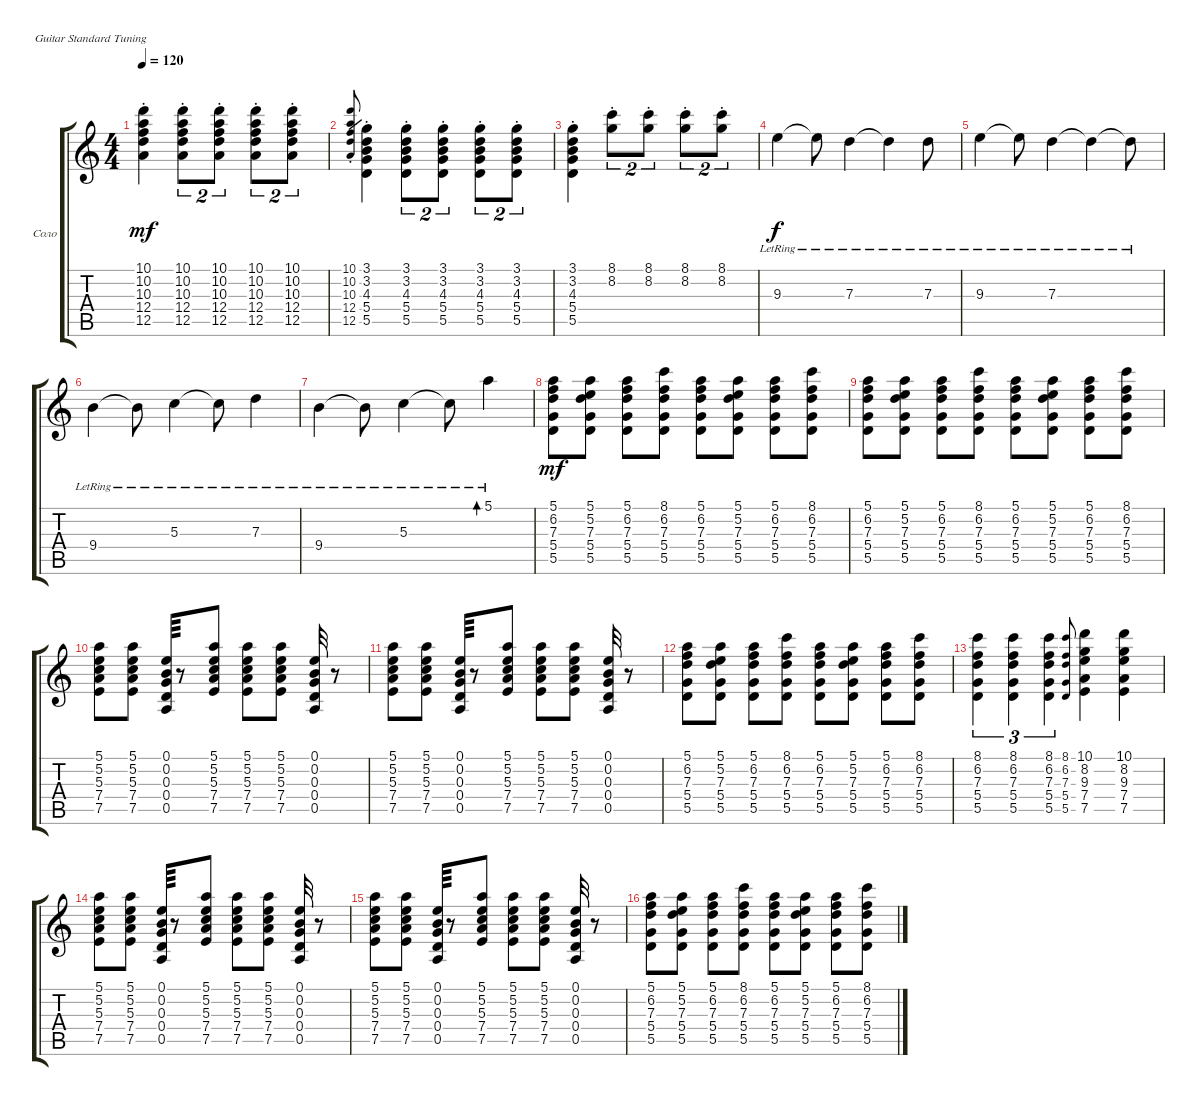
\defaultSystemsLayout 4
\bracketExtendMode groupsimilarinstruments
\firstSystemTrackNameOrientation horizontal
\otherSystemsTrackNameOrientation horizontal
\track ("Юра Каспарян" "Соло") {instrument electricguitarclean}
\staff {score tabs}
\tuning (E4 B3 G3 D3 A2 E2)
\ts (4 4)
\tempo 120
\clef g2
\scale
0.333333
\ks c
(12.5{st} 12.4{st} 10.3{st} 10.2{st} 10.1{st}).4{dy mf} (12.5{st} 12.4{st} 10.3{st} 10.2{st} 10.1{st}).8{tu (2 3)} (12.5{st} 12.4{st} 10.3{st} 10.2{st} 10.1{st}).8{tu (2 3)} (12.5{st} 12.4{st} 10.3{st} 10.2{st} 10.1{st}).8{tu (2 3)} (12.5{st} 12.4{st} 10.3{st} 10.2{st} 10.1{st}).8{tu (2 3)} |
\scale
0.333333 (12.5{st} 12.4{st} 10.3{st} 10.2{st} 10.1{st}).8{tu (2 3) gr} (3.1{st} 3.2{st} 4.3{st} 5.4{st} 5.5{st}).4 (3.1{st} 3.2{st} 4.3{st} 5.4{st} 5.5{st}).8{tu (2 3)} (3.1{st} 3.2{st} 4.3{st} 5.4{st} 5.5{st}).8{tu (2 3)} (3.1{st} 3.2{st} 4.3{st} 5.4{st} 5.5{st}).8{tu (2 3)} (3.1{st} 3.2{st} 4.3{st} 5.4{st} 5.5{st}).8{tu (2 3)} |
\scale
0.333333 (3.1{st} 3.2{st} 4.3{st} 5.4{st} 5.5{st}).4 (8.1{st} 8.2{st}).8{tu (2 3)} (8.1{st} 8.2{st}).8{tu (2 3)} (8.1{st} 8.2{st}).8{tu (2 3)} (8.1{st} 8.2{st}).8{tu (2 3)} |
\scale
0.333333 9.3{lr}.4{dy f} 9.3{lr t}.8 7.3{lr}.4 7.3{lr t}.4 7.3{lr}.8 |
\scale
0.333333 9.3{lr}.4 9.3{lr t}.8 7.3{lr}.4 7.3{lr t}.4 7.3{lr t}.8 |
\scale
0.333333 9.4{lr}.4 9.4{lr t}.8 5.3{lr}.4 5.3{lr t}.8 7.3{lr}.4 |
\scale
0.333333 9.4{lr}.4 9.4{lr t}.8 5.3{lr}.4 5.3{lr t}.8 5.1{lr}.4{bd 30} |
\scale
0.333333 (5.5 6.2 5.1 7.3 5.4).8{dy mf} (5.5 5.2 5.1 7.3 5.4).8 (5.5 6.2 5.1 7.3 5.4).8 (5.5 6.2 8.1 7.3 5.4).8 (5.5 6.2 5.1 7.3 5.4).8 (5.5 5.2 5.1 7.3 5.4).8 (5.5 6.2 5.1 7.3 5.4).8 (5.5 6.2 8.1 7.3 5.4).8 |
\scale
0.333333 (5.5 6.2 5.1 7.3 5.4).8 (5.5 5.2 5.1 7.3 5.4).8 (5.5 6.2 5.1 7.3 5.4).8 (5.5 6.2 8.1 7.3 5.4).8 (5.5 6.2 5.1 7.3 5.4).8 (5.5 5.2 5.1 7.3 5.4).8 (5.5 6.2 5.1 7.3 5.4).8 (5.5 6.2 8.1 7.3 5.4).8 |
\scale
0.333333 (7.5 7.4 5.3 5.2 5.1).8 (7.5 7.4 5.3 5.2 5.1).8 (0.5 0.4 0.3 0.2 0.1).64 r.8 (7.5 7.4 5.3 5.2 5.1).8 (7.5 7.4 5.3 5.2 5.1).8 (7.5 7.4 5.3 5.2 5.1).8 (0.5 0.4 0.3 0.2 0.1).32 r.8 |
\scale
0.333333 (7.5 7.4 5.3 5.2 5.1).8 (7.5 7.4 5.3 5.2 5.1).8 (0.5 0.4 0.3 0.2 0.1).64 r.8 (7.5 7.4 5.3 5.2 5.1).8 (7.5 7.4 5.3 5.2 5.1).8 (7.5 7.4 5.3 5.2 5.1).8 (0.5 0.4 0.3 0.2 0.1).32 r.8 |
\scale
0.333333 (5.5 6.2 5.1 7.3 5.4).8 (5.5 5.2 5.1 7.3 5.4).8 (5.5 6.2 5.1 7.3 5.4).8 (5.5 6.2 8.1 7.3 5.4).8 (5.5 6.2 5.1 7.3 5.4).8 (5.5 5.2 5.1 7.3 5.4).8 (5.5 6.2 5.1 7.3 5.4).8 (5.5 6.2 8.1 7.3 5.4).8 |
\scale
0.333333 (5.5 6.2 8.1 7.3 5.4).4{tu (3 2)} (5.5 6.2 8.1 7.3 5.4).4{tu (3 2)} (5.5 6.2 8.1 7.3 5.4).4{tu (3 2)} (5.5 6.2 8.1 7.3 5.4).8{gr onbeat} (10.1 8.2 9.3 7.4 7.5).4 (10.1 8.2 9.3 7.4 7.5).4 |
\scale
0.333333 (7.5 7.4 5.3 5.2 5.1).8 (7.5 7.4 5.3 5.2 5.1).8 (0.5 0.4 0.3 0.2 0.1).64 r.8 (7.5 7.4 5.3 5.2 5.1).8 (7.5 7.4 5.3 5.2 5.1).8 (7.5 7.4 5.3 5.2 5.1).8 (0.5 0.4 0.3 0.2 0.1).32 r.8 |
\scale
0.333333 (7.5 7.4 5.3 5.2 5.1).8 (7.5 7.4 5.3 5.2 5.1).8 (0.5 0.4 0.3 0.2 0.1).64 r.8 (7.5 7.4 5.3 5.2 5.1).8 (7.5 7.4 5.3 5.2 5.1).8 (7.5 7.4 5.3 5.2 5.1).8 (0.5 0.4 0.3 0.2 0.1).32 r.8 |
\scale
0.333333 (5.5 6.2 5.1 7.3 5.4).8 (5.5 5.2 5.1 7.3 5.4).8 (5.5 6.2 5.1 7.3 5.4).8 (5.5 6.2 8.1 7.3 5.4).8 (5.5 6.2 5.1 7.3 5.4).8 (5.5 5.2 5.1 7.3 5.4).8 (5.5 6.2 5.1 7.3 5.4).8 (5.5 6.2 8.1 7.3 5.4).8
